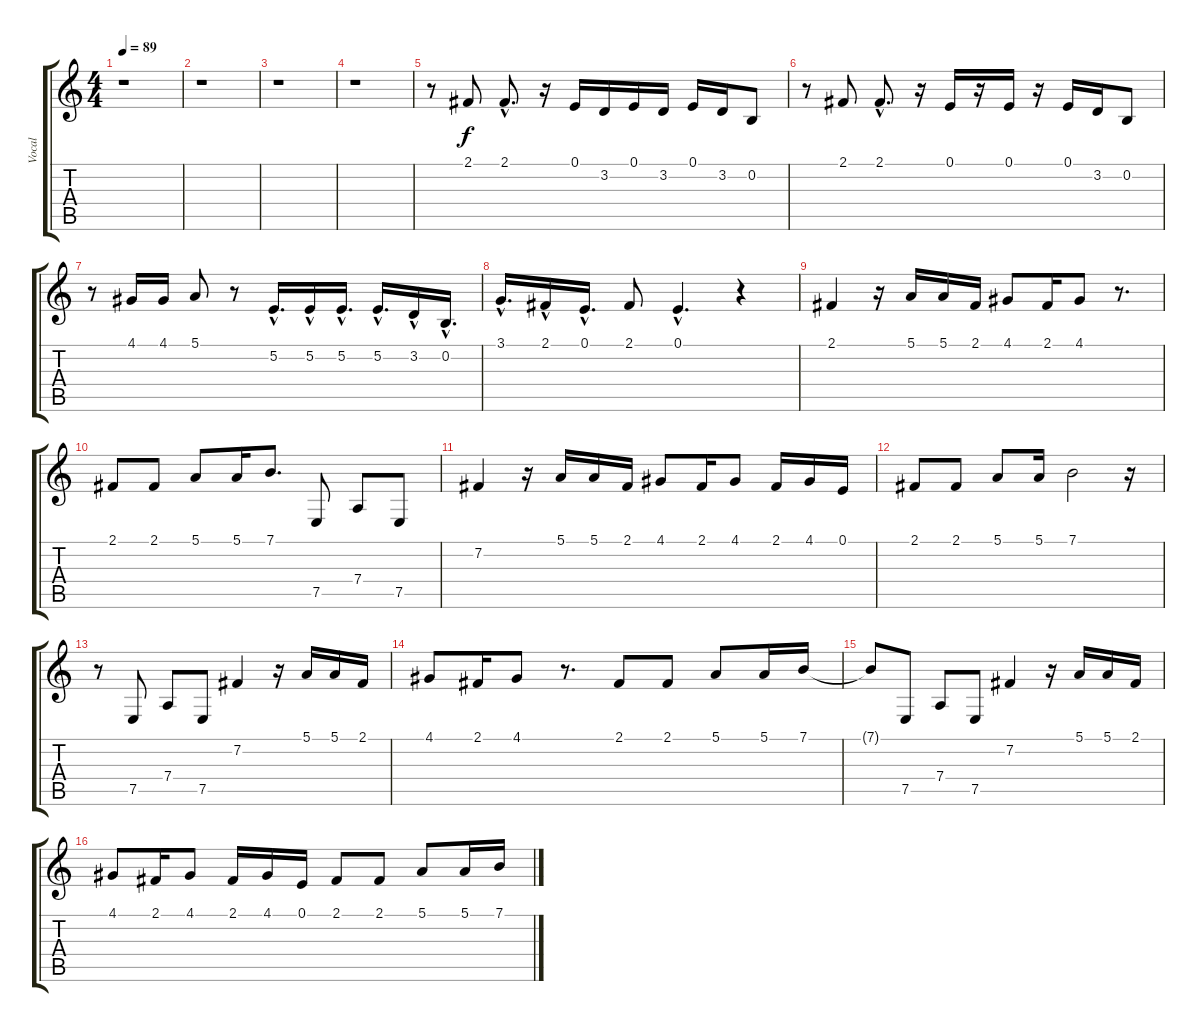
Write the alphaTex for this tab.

\track ("Vocal" "Vocal") {instrument synthvoice}
\staff {score tabs}
\tuning (E4 B3 G3 D3 A2 E2) {hide}
\ts (4 4)
\tempo 89
\clef g2
\ks c
r.1{dy f} |
r.1 |
r.1 |
r.1 |
r.8 2.1.8 2.1{hac}.8{d} r.16 0.1.16 3.2.16 0.1.16 3.2.16 0.1.16 3.2.16 0.2.8 |
r.8 2.1.8 2.1{hac}.8{d} r.16 0.1.16 r.16 0.1.16 r.16 0.1.16 3.2.16 0.2.8 |
r.8 4.1.16 4.1.16 5.1.8 r.8 5.2{hac}.16{d} 5.2{hac}.16 5.2{hac}.16{d} 5.2{hac}.16{d} 3.2{hac}.16 0.2{hac}.16{d} |
3.1{hac}.16{d} 2.1{hac}.16 0.1{hac}.16{d} 2.1.8 0.1{hac}.4{d} r.4 |
2.1.4 r.16 5.1.16 5.1.16 2.1.16 4.1.8 2.1.16 4.1.8 r.8{d} |
2.1.8 2.1.8 5.1.8 5.1.16 7.1.8{d} 7.5.8 7.4.8 7.5.8 |
7.2.4 r.16 5.1.16 5.1.16 2.1.16 4.1.8 2.1.16 4.1.8 2.1.16 4.1.16 0.1.16 |
2.1.8 2.1.8 5.1.8 5.1.16 7.1.2 r.16 |
r.8 7.5.8 7.4.8 7.5.8 7.2.4 r.16 5.1.16 5.1.16 2.1.16 |
4.1.8 2.1.16 4.1.8 r.8{d} 2.1.8 2.1.8 5.1.8 5.1.16 7.1.16 |
7.1{t}.8 7.5.8 7.4.8 7.5.8 7.2.4 r.16 5.1.16 5.1.16 2.1.16 |
4.1.8 2.1.16 4.1.8 2.1.16 4.1.16 0.1.16 2.1.8 2.1.8 5.1.8 5.1.16 7.1.16
